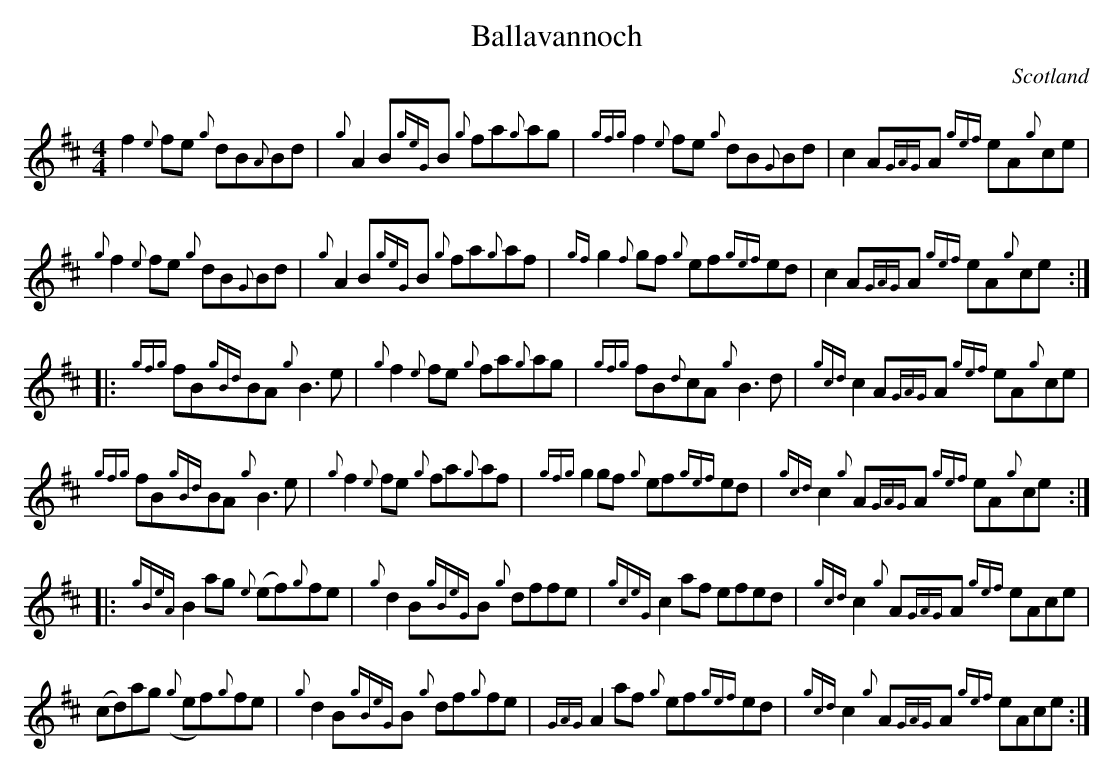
X:1
T:Ballavannoch
M:4/4
O:Scotland
K:B minor
f2 {e}fe {g}dB{A}Bd | {g}A2 B{geG}B {g}fa{g}ag | \
{gfg}f2 {e}fe {g}dB{G}Bd | c2 A{GAG}A {gef}eA{g}ce |
{g}f2 {e}fe {g}dB{G}Bd | {g}A2 B{geG}B {g}fa{g}af | \
{gf}g2 {f}gf {g}ef{gef}ed | c2 A{GAG}A {gef}eA{g}ce ::
{gfg}fB{gBd}BA {g}B3e | {g}f2 {e}fe {g}fa{g}ag | \
{gfg}fB{d}cA {g}B3d | {gcd}c2 A{GAG}A {gef}eA{g}ce |
{gfg}fB{gBd}BA {g}B3e | {g}f2 {e}fe {g}fa{g}af | \
{gfg}g2 gf {g}ef{gef}ed | {gcd}c2 {g}A{GAG}A {gef}eA{g}ce ::
{gBeA}B2 ag {e}(ef){g}fe | {g}d2 B{gBeG}B {g}dffe | \
{gceG}c2 af efed | {gcd}c2 {g}A{GAG}A {gef}eAce |
(cd)ag ({g}ef){g}fe | {g}d2 B{gBeG}B {g}df{g}fe | \
{GAG}A2 af {g}ef{gef}ed | {gcd}c2 {g}A{GAG}A {gef}eAce :|]
